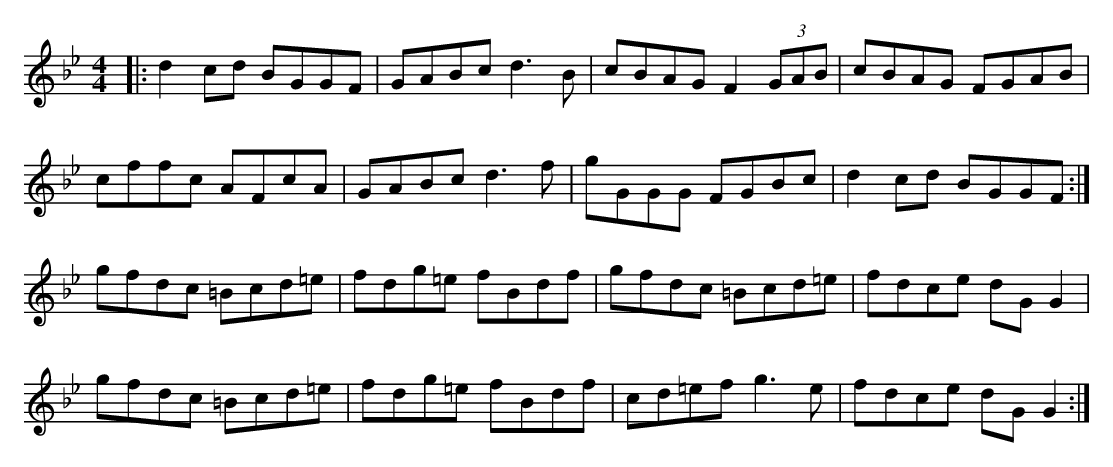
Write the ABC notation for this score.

X:1
M:4/4
K:Gmin
|:d2 cd BGGF|GABc d3B|cBAG F2 (3GAB|cBAG FGAB|
cffc AFcA|GABc d3 f|gGGG FGBc|d2 cd BGGF:|
gfdc =Bcd=e|fdg=e fBdf|gfdc =Bcd=e|fdce dG G2|
gfdc =Bcd=e|fdg=e fBdf|cd=ef g3 e|fdce dG G2:|
